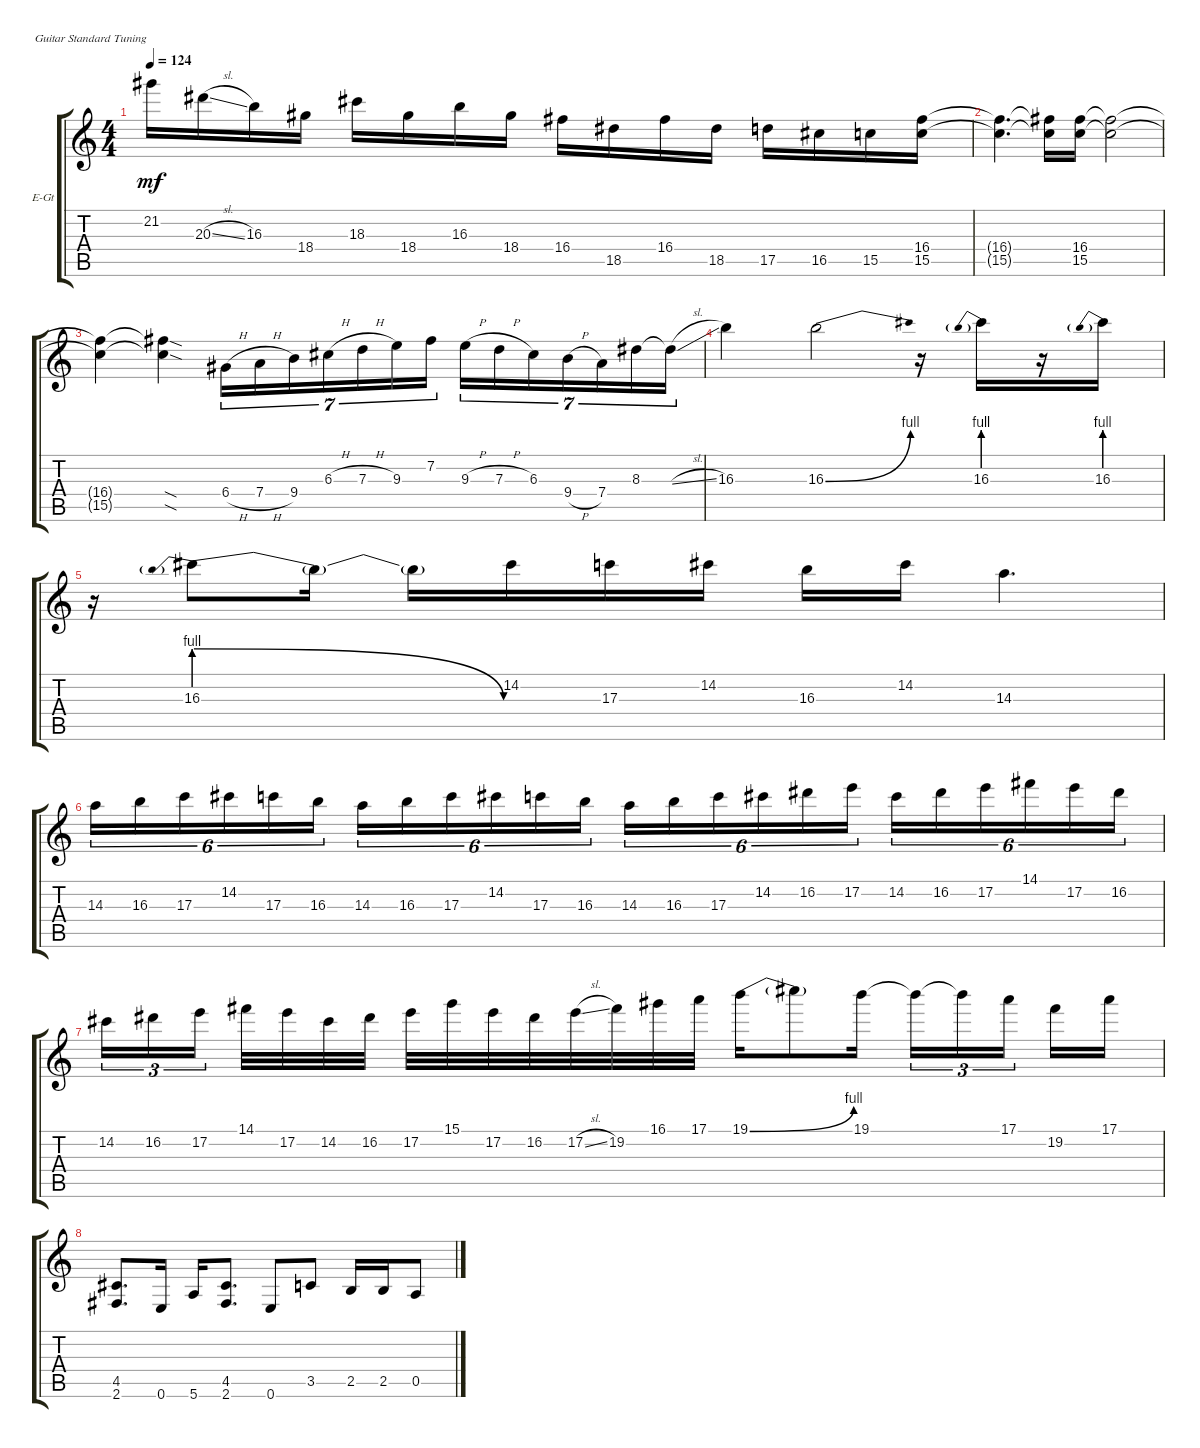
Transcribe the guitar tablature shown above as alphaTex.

\defaultSystemsLayout 4
\bracketExtendMode groupsimilarinstruments
\firstSystemTrackNameOrientation horizontal
\otherSystemsTrackNameOrientation horizontal
\track ("Glen Drover" "E-Gt") {instrument distortionguitar}
\staff {score tabs}
\tuning (E4 B3 G3 D3 A2 E2)
\ts (4 4)
\tempo 124
\clef g2
\ks c
21.2.16{dy mf} 20.3{sl}.16 16.3.16 18.4.16 18.3.16 18.4.16 16.3.16 18.4.16 16.4.16 18.5.16 16.4.16 18.5.16 17.5.16 16.5.16 15.5.16 (15.5 16.4).16 |
(15.5{t} 16.4{t}).4{d} (15.5{t} 16.4{t}).16 (16.4 15.5).16 (16.4{t} 15.5{t}).2 |
(16.4{t} 15.5{t}).4 (16.4{sod t} 15.5{sod t}).4 6.4{h}.16{tu (7 4)} 7.4{h}.16{tu (7 4)} 9.4.16{tu (7 4)} 6.3{h}.16{tu (7 4)} 7.3{h}.16{tu (7 4)} 9.3.16{tu (7 4)} 7.2.16{tu (7 4)} 9.3{h}.16{tu (7 4)} 7.3{h}.16{tu (7 4)} 6.3.16{tu (7 4)} 9.4{h}.16{tu (7 4)} 7.4.16{tu (7 4)} 8.3.16{tu (7 4)} 8.3{sl t}.16{tu (7 4)} |
16.3.4 16.3{be (bend 0 0 15 4)}.2 r.16 16.3{be (prebend 0 4 60 4)}.16 r.16 16.3{be (prebend 0 4 60 4)}.16 |
r.16 16.3{be (prebendrelease 0 4 15 0)}.8 16.3{t}.16 16.3{t}.16 14.2.16 17.3.16 14.2.16 16.3.16 14.2.16 14.3.4{d} |
14.3.16{tu (6 4)} 16.3.16{tu (6 4)} 17.3.16{tu (6 4)} 14.2.16{tu (6 4)} 17.3.16{tu (6 4)} 16.3.16{tu (6 4)} 14.3.16{tu (6 4)} 16.3.16{tu (6 4)} 17.3.16{tu (6 4)} 14.2.16{tu (6 4)} 17.3.16{tu (6 4)} 16.3.16{tu (6 4)} 14.3.16{tu (6 4)} 16.3.16{tu (6 4)} 17.3.16{tu (6 4)} 14.2.16{tu (6 4)} 16.2.16{tu (6 4)} 17.2.16{tu (6 4)} 14.2.16{tu (6 4)} 16.2.16{tu (6 4)} 17.2.16{tu (6 4)} 14.1.16{tu (6 4)} 17.2.16{tu (6 4)} 16.2.16{tu (6 4)} |
14.2.16{tu (3 2)} 16.2.16{tu (3 2)} 17.2.16{tu (3 2)} 14.1.32 17.2.32 14.2.32 16.2.32 17.2.32 15.1.32 17.2.32 16.2.32 17.2{sl}.32 19.2.32 16.1.32 17.1.32 19.1{be (bend 0 0 15 4)}.16 19.1{t}.8 19.1.16 19.1{t}.16{tu (3 2)} 19.1{t}.16{tu (3 2)} 17.1.16{tu (3 2)} 19.2.16 17.1.16 |
(2.6 4.5).8{d} 0.6.16 5.6.16 (2.6 4.5).8{d} 0.6.8 3.5.8 2.5.16 2.5.16 0.5.8
